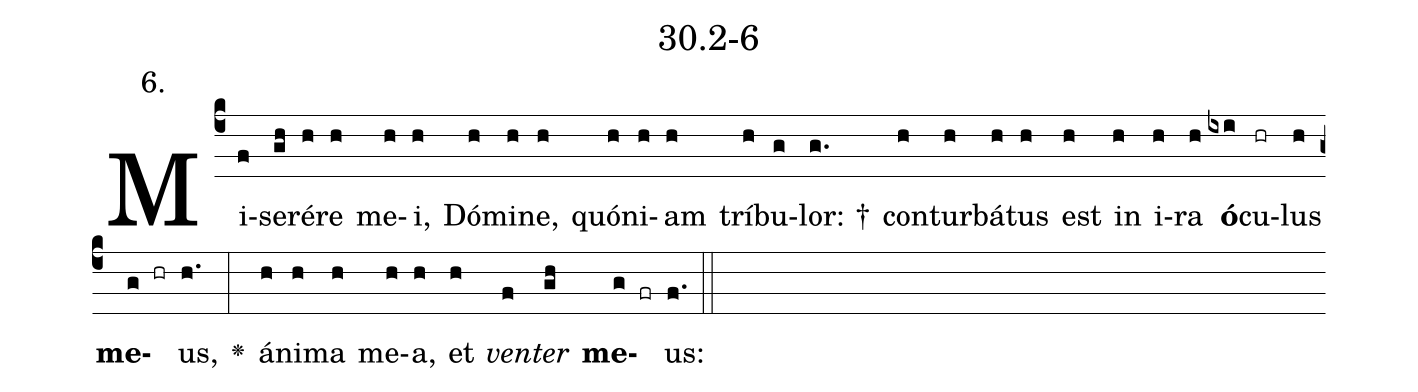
name: 30.2-6;
annotation: 6.;
%%
(c4)Mi(f)se(gh)ré(h)re(h) me(h)i,(h) Dó(h)mi(h)ne,(h) quón(h)i(h)am(h) trí(h)bu(g)lor: †(g.) con(h)tur(h)bá(h)tus(h) est(h) in(h) i(h)ra(h) <b>ó</b>(ixi)cu(hr)lus(h) <b>me</b>(g hr)us,(h.) <v>\greheightstar</v>(:) á(h)ni(h)ma(h) me(h)a,(h) et(h) <i>ven</i>(f)<i>ter</i>(gh) <b>me</b>(g fr)us:(f.) (::)


%E(h) u(h) o(f) u(gh) a(g) e.(f.) (::)
